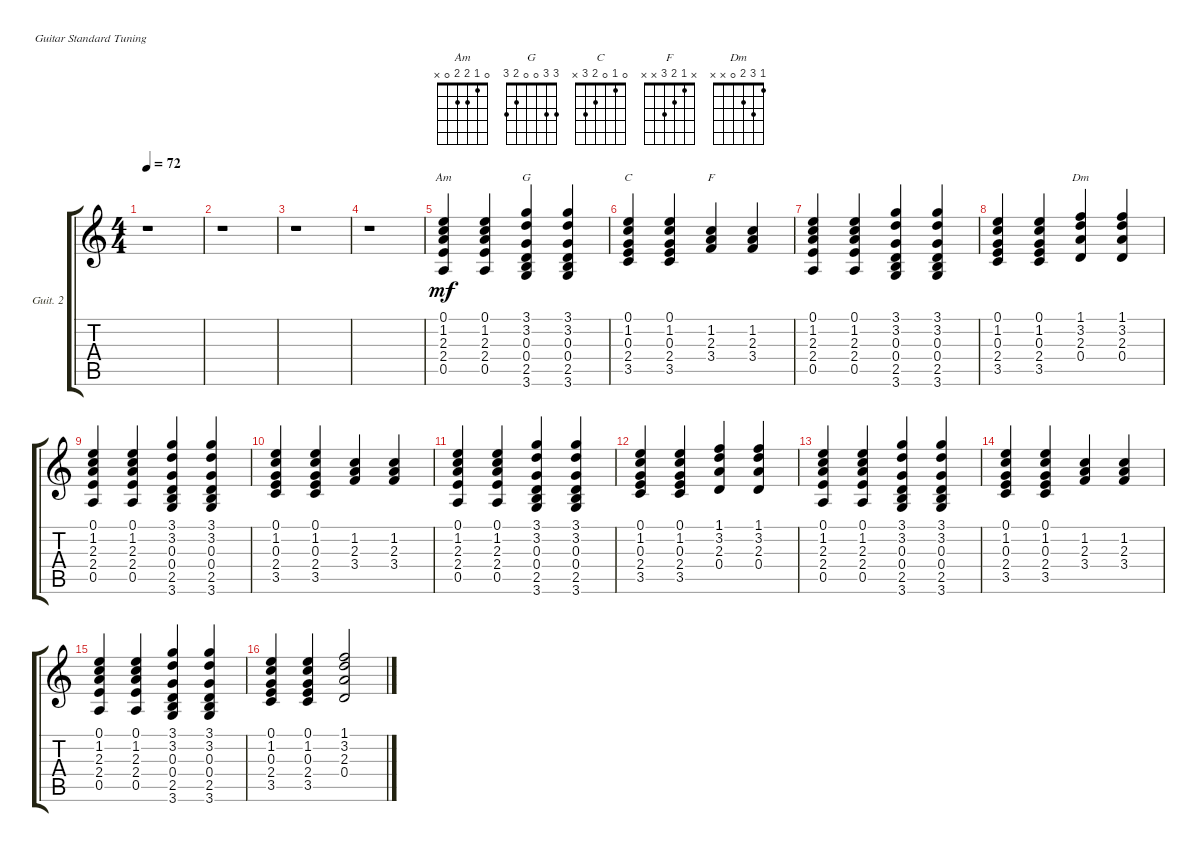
\defaultSystemsLayout 4
\bracketExtendMode groupsimilarinstruments
\firstSystemTrackNameOrientation horizontal
\otherSystemsTrackNameOrientation horizontal
\track ("Guitarra rítmica" "Guit. 2") {instrument acousticguitarsteel}
\staff {score tabs}
\tuning (E4 B3 G3 D3 A2 E2)
\chord ("Am" 0 1 2 2 0 x)
\chord ("G" 3 3 0 0 2 3)
\chord ("C" 0 1 0 2 3 x)
\chord ("F" x 1 2 3 x x)
\chord ("Dm" 1 3 2 0 x x)
\ts (4 4)
\tempo 72
\clef g2
\ks c
r.1{dy mf instrument acousticguitarsteel} |
r.1 |
r.1 |
r.1 |
\scale
0.515532 (0.5 2.4 2.3 1.2 0.1).4{ch "Am"} (0.5 2.4 2.3 1.2 0.1).4 (3.6 2.5 0.4 0.3 3.2 3.1).4{ch "G"} (3.6 2.5 0.4 0.3 3.2 3.1).4 |
\scale
0.484442 (3.5 2.4 0.3 1.2 0.1).4{ch "C"} (3.5 2.4 0.3 1.2 0.1).4 (3.4 2.3 1.2).4{ch "F"} (3.4 2.3 1.2).4 |
(0.5 2.4 2.3 1.2 0.1).4 (0.5 2.4 2.3 1.2 0.1).4 (3.6 2.5 0.4 0.3 3.2 3.1).4 (3.6 2.5 0.4 0.3 3.2 3.1).4 |
(3.5 2.4 0.3 1.2 0.1).4 (3.5 2.4 0.3 1.2 0.1).4 (0.4 2.3 3.2 1.1).4{ch "Dm"} (0.4 2.3 3.2 1.1).4 |
(0.5 2.4 2.3 1.2 0.1).4 (0.5 2.4 2.3 1.2 0.1).4 (3.6 2.5 0.4 0.3 3.2 3.1).4 (3.6 2.5 0.4 0.3 3.2 3.1).4 |
(3.5 2.4 0.3 1.2 0.1).4 (3.5 2.4 0.3 1.2 0.1).4 (3.4 2.3 1.2).4 (3.4 2.3 1.2).4 |
(0.5 2.4 2.3 1.2 0.1).4 (0.5 2.4 2.3 1.2 0.1).4 (3.6 2.5 0.4 0.3 3.2 3.1).4 (3.6 2.5 0.4 0.3 3.2 3.1).4 |
(3.5 2.4 0.3 1.2 0.1).4 (3.5 2.4 0.3 1.2 0.1).4 (0.4 2.3 3.2 1.1).4 (0.4 2.3 3.2 1.1).4 |
(0.5 2.4 2.3 1.2 0.1).4 (0.5 2.4 2.3 1.2 0.1).4 (3.6 2.5 0.4 0.3 3.2 3.1).4 (3.6 2.5 0.4 0.3 3.2 3.1).4 |
(3.5 2.4 0.3 1.2 0.1).4 (3.5 2.4 0.3 1.2 0.1).4 (3.4 2.3 1.2).4 (3.4 2.3 1.2).4 |
(0.5 2.4 2.3 1.2 0.1).4 (0.5 2.4 2.3 1.2 0.1).4 (3.6 2.5 0.4 0.3 3.2 3.1).4 (3.6 2.5 0.4 0.3 3.2 3.1).4 |
(3.5 2.4 0.3 1.2 0.1).4 (3.5 2.4 0.3 1.2 0.1).4 (0.4 2.3 3.2 1.1).2
